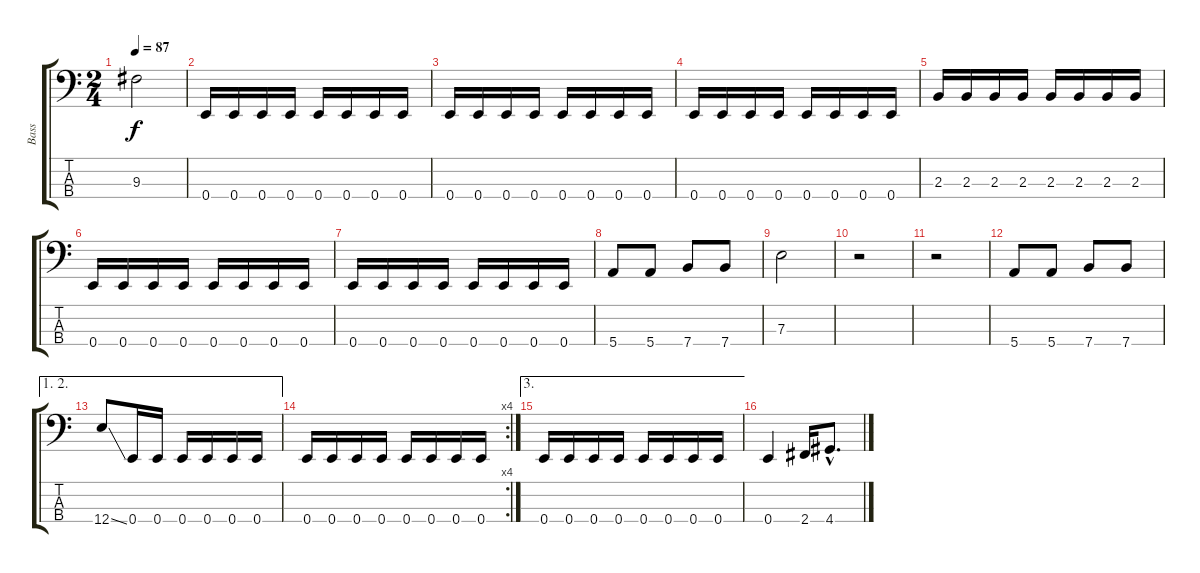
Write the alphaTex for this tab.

\track ("Bass" "Bass") {instrument electricbassfinger}
\staff {score tabs}
\tuning (G2 D2 A1 E1) {hide}
\ts (2 4)
\tempo 87
\clef f4
\ks c
9.3.2{dy f} |
0.4.16 0.4.16 0.4.16 0.4.16 0.4.16 0.4.16 0.4.16 0.4.16 |
0.4.16 0.4.16 0.4.16 0.4.16 0.4.16 0.4.16 0.4.16 0.4.16 |
0.4.16 0.4.16 0.4.16 0.4.16 0.4.16 0.4.16 0.4.16 0.4.16 |
2.3.16 2.3.16 2.3.16 2.3.16 2.3.16 2.3.16 2.3.16 2.3.16 |
0.4.16 0.4.16 0.4.16 0.4.16 0.4.16 0.4.16 0.4.16 0.4.16 |
0.4.16 0.4.16 0.4.16 0.4.16 0.4.16 0.4.16 0.4.16 0.4.16 |
5.4.8 5.4.8 7.4.8 7.4.8 |
7.3.2 |
r.2 |
r.2 |
5.4.8 5.4.8 7.4.8 7.4.8 |
\ae (1 2)
12.4{ss}.8 0.4.16 0.4.16 0.4.16 0.4.16 0.4.16 0.4.16 |
\rc 4
0.4.16 0.4.16 0.4.16 0.4.16 0.4.16 0.4.16 0.4.16 0.4.16 |
\ae 3
0.4.16 0.4.16 0.4.16 0.4.16 0.4.16 0.4.16 0.4.16 0.4.16 |
0.4.4 2.4.16 4.4{hac}.8{d}
